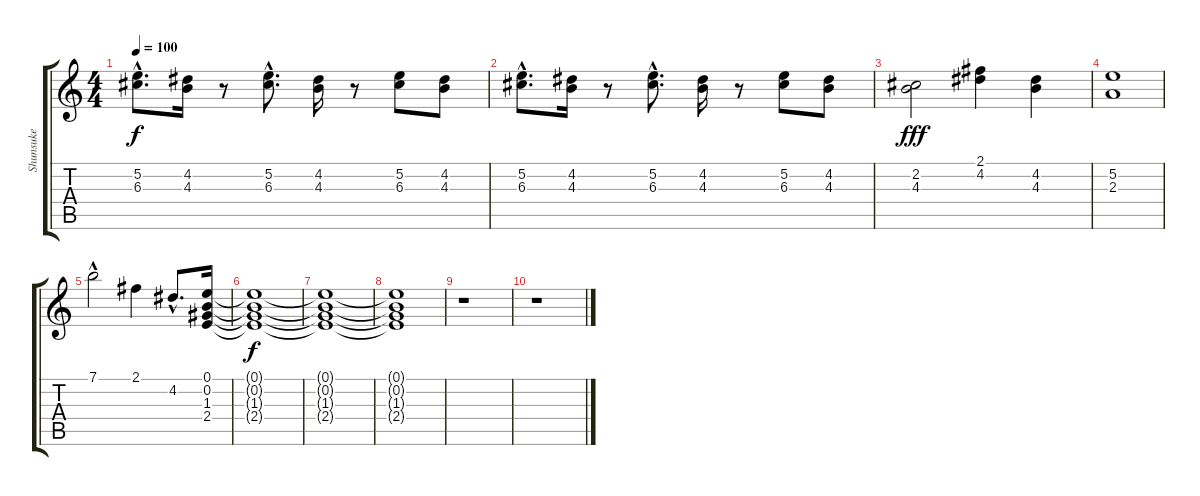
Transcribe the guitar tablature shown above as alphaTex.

\track ("Shunsuke" "Shunsuke") {instrument distortionguitar}
\staff {score tabs}
\tuning (E4 B3 G3 D3 A2 E2) {hide}
\ts (4 4)
\tempo 100
\clef g2
\ks c
(5.2{hac} 6.3{hac}).8{d dy f} (4.2 4.3).16 r.8 (5.2{hac} 6.3{hac}).8{d} (4.2 4.3).16 r.8 (5.2 6.3).8 (4.2 4.3).8 |
(5.2{hac} 6.3{hac}).8{d} (4.2 4.3).16 r.8 (5.2{hac} 6.3{hac}).8{d} (4.2 4.3).16 r.8 (5.2 6.3).8 (4.2 4.3).8 |
(2.2 4.3).2{dy fff} (2.1 4.2).4 (4.2 4.3).4 |
(5.2 2.3).1 |
7.1{hac}.2 2.1.4 4.2{hac}.8{d} (0.1 0.2 1.3 2.4).16 |
(0.1{t} 0.2{t} 1.3{t} 2.4{t}).1{dy f} |
(0.1{t} 0.2{t} 1.3{t} 2.4{t}).1 |
(0.1{t} 0.2{t} 1.3{t} 2.4{t}).1 |
r.1 |
r.1
